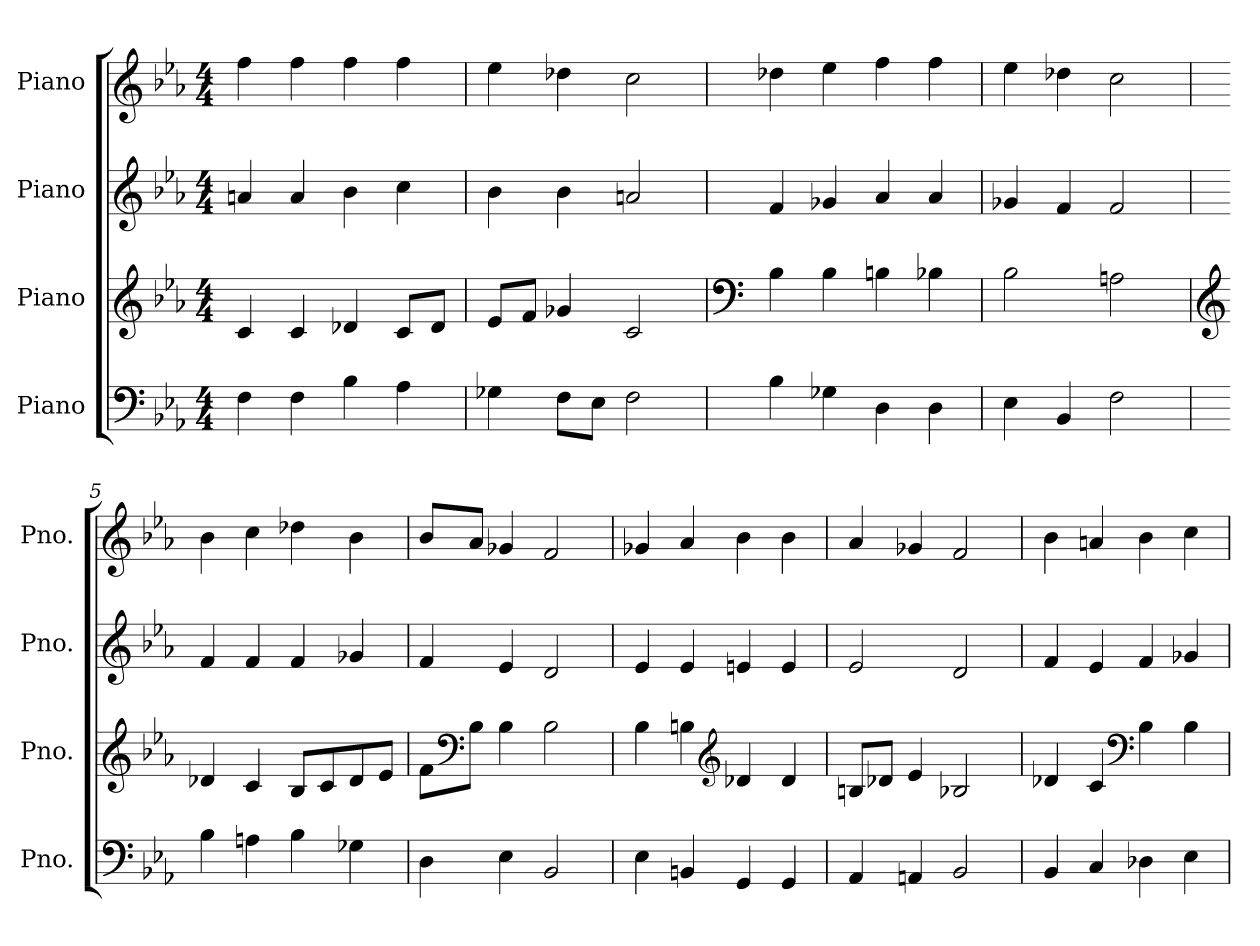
**kern	**kern	**kern	**kern
*part4	*part3	*part2	*part1
*staff4	*staff3	*staff2	*staff1
*I"Piano	*I"Piano	*I"Piano	*I"Piano
*I'Pno.	*I'Pno.	*I'Pno.	*I'Pno.
*clefF4	*clefG2	*clefG2	*clefG2
*k[b-e-a-]	*k[b-e-a-]	*k[b-e-a-]	*k[b-e-a-]
*M4/4	*M4/4	*M4/4	*M4/4
*MM120	*MM120	*MM120	*MM120
=1	=1	=1	=1
4F\	4c/	4an/	4ff\
4F\	4c/	4a/	4ff\
4B-\	4d-X/	4b-\	4ff\
4A-\	8c/L	4cc\	4ff\
.	8d-/J	.	.
=2	=2	=2	=2
4G-X\	8e-/L	4b-\	4ee-\
.	8f/J	.	.
8F\L	4g-X/	4b-\	4dd-X\
8E-\J	.	.	.
2F\	2c/	2an/	2cc\
=3	=3	=3	=3
*	*clefF4	*	*
4B-\	4B-\	4f/	4dd-X\
4G-X\	4B-\	4g-X/	4ee-\
4D\	4Bn\	4a-/	4ff\
4D\	4B-X\	4a-/	4ff\
=4	=4	=4	=4
4E-\	2B-\	4g-X/	4ee-\
4BB-/	.	4f/	4dd-X\
2F\	2An\	2f/	2cc\
=5	=5	=5	=5
*	*clefG2	*	*
4B-\	4d-X/	4f/	4b-\
4An\	4c/	4f/	4cc\
4B-\	8B-/L	4f/	4dd-X\
.	8c/	.	.
4G-X\	8d-/	4g-X/	4b-\
.	8e-/J	.	.
!!LO:LB:g=z
=6	=6	=6	=6
4D\	8f\L	4f/	8b-/L
*	*clefF4	*	*
.	8B-\J	.	8a-/J
4E-\	4B-\	4e-/	4g-X/
2BB-/	2B-\	2d/	2f/
=7	=7	=7	=7
4E-\	4B-\	4e-/	4g-X/
4BBn/	4Bn\	4e-/	4a-/
*	*clefG2	*	*
4GG/	4d-X/	4en/	4b-\
4GG/	4d-/	4e/	4b-\
=8	=8	=8	=8
4AA-/	8Bn/L	2e-/	4a-/
.	8d-X/J	.	.
4AAn/	4e-/	.	4g-X/
2BB-/	2B-X/	2d/	2f/
=9	=9	=9	=9
4BB-/	4d-X/	4f/	4b-\
4C/	4c/	4e-/	4an/
*	*clefF4	*	*
4D-X\	4B-\	4f/	4b-\
4E-\	4B-\	4g-X/	4cc\
=	=	=	=
*-	*-	*-	*-
